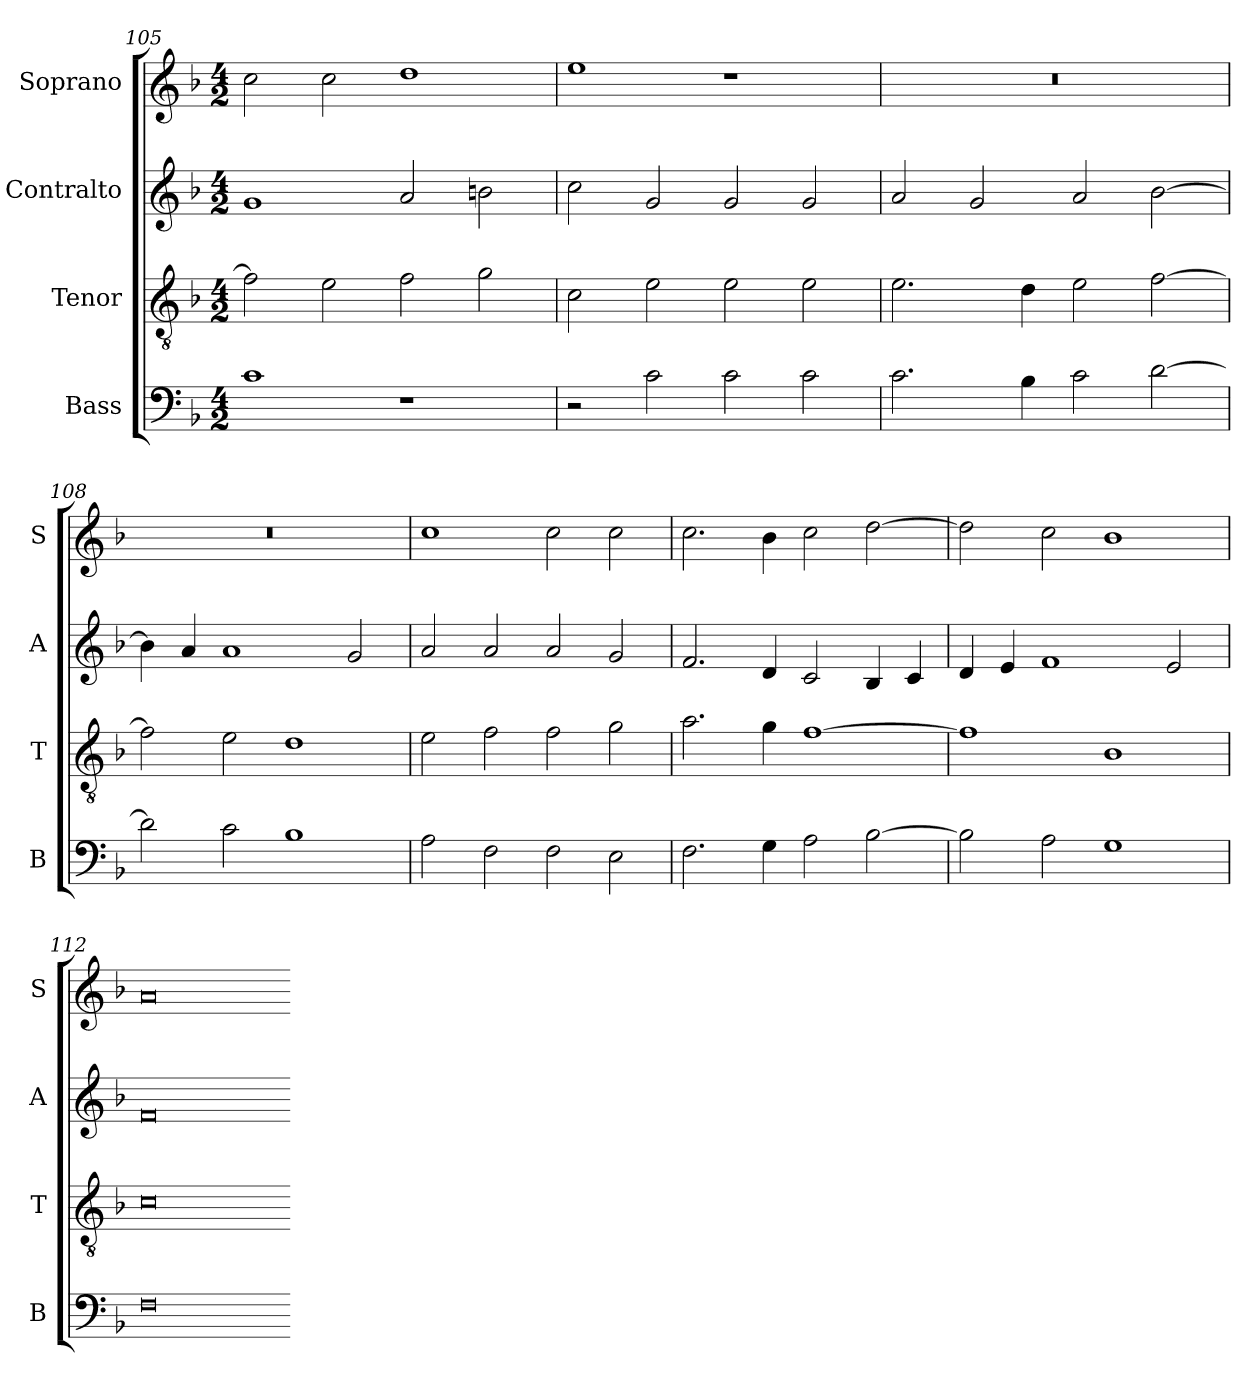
**kern	**kern	**kern	**kern
*part4	*part3	*part2	*part1
*staff4	*staff3	*staff2	*staff1
*I"Bass	*I"Tenor	*I"Contralto	*I"Soprano
*I'B	*I'T	*I'A	*I'S
*clefF4	*clefGv2	*clefG2	*clefG2
*k[b-]	*k[b-]	*k[b-]	*k[b-]
*F:ion	*F:ion	*F:ion	*F:ion
*M4/2	*M4/2	*M4/2	*M4/2
=105	=105	=105	=105
1c	2f]	1g	2cc
.	2e	.	2cc
1r	2f	2a	1dd
.	2g	2bn	.
=106	=106	=106	=106
2r	2c	2cc	1ee
2c	2e	2g	.
2c	2e	2g	1r
2c	2e	2g	.
=107	=107	=107	=107
2.c	2.e	2a	0r
.	.	2g	.
4B-	4d	.	.
2c	2e	2a	.
[2d	[2f	[2b-	.
=108	=108	=108	=108
2d]	2f]	4b-]	0r
.	.	4a	.
2c	2e	1a	.
1B-	1d	.	.
.	.	2g	.
=109	=109	=109	=109
2A	2e	2a	1cc
2F	2f	2a	.
2F	2f	2a	2cc
2E	2g	2g	2cc
=110	=110	=110	=110
2.F	2.a	2.f	2.cc
4G	4g	4d	4b-
2A	[1f	2c	2cc
[2B-	.	4B-	[2dd
.	.	4c	.
=111	=111	=111	=111
2B-]	1f]	4d	2dd]
.	.	4e	.
2A	.	1f	2cc
1G	1B-	.	1b-
.	.	2e	.
=112	=112	=112	=112
0F	0c	0f	0a
=-	=-	=-	=-
*-	*-	*-	*-
